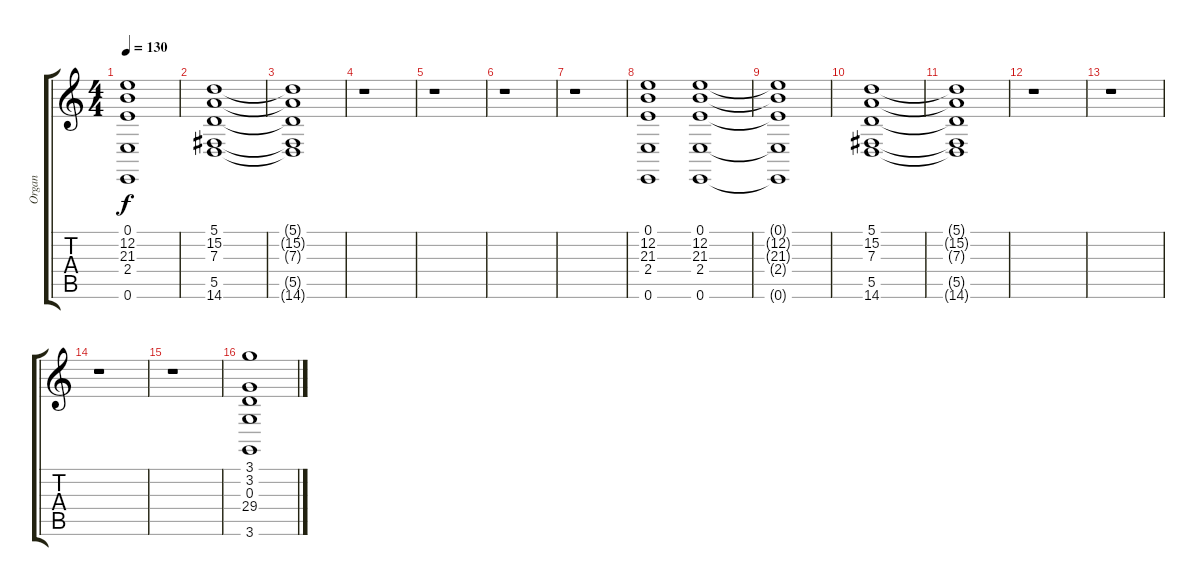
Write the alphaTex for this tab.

\track ("Organ" "Organ") {instrument rockorgan}
\staff {score tabs}
\tuning (E4 B3 G3 D3 A2 E2) {hide}
\ts (4 4)
\tempo 130
\clef g2
\ks c
(0.1{t} 12.2{t} 21.3{t} 2.4{t} 0.6{t}).1{dy f} |
(5.1 15.2 7.3 5.5 14.6).1 |
(5.1{t} 15.2{t} 7.3{t} 5.5{t} 14.6{t}).1 |
r.1 |
r.1 |
r.1 |
r.1 |
(0.1 12.2 21.3 2.4 0.6).1{volume 7} (0.1 12.2 21.3 2.4 0.6).1{volume 7} |
(0.1{t} 12.2{t} 21.3{t} 2.4{t} 0.6{t}).1 |
(5.1 15.2 7.3 5.5 14.6).1 |
(5.1{t} 15.2{t} 7.3{t} 5.5{t} 14.6{t}).1 |
r.1 |
r.1 |
r.1 |
r.1 |
(3.1 3.2 0.3 29.4 3.6).1
